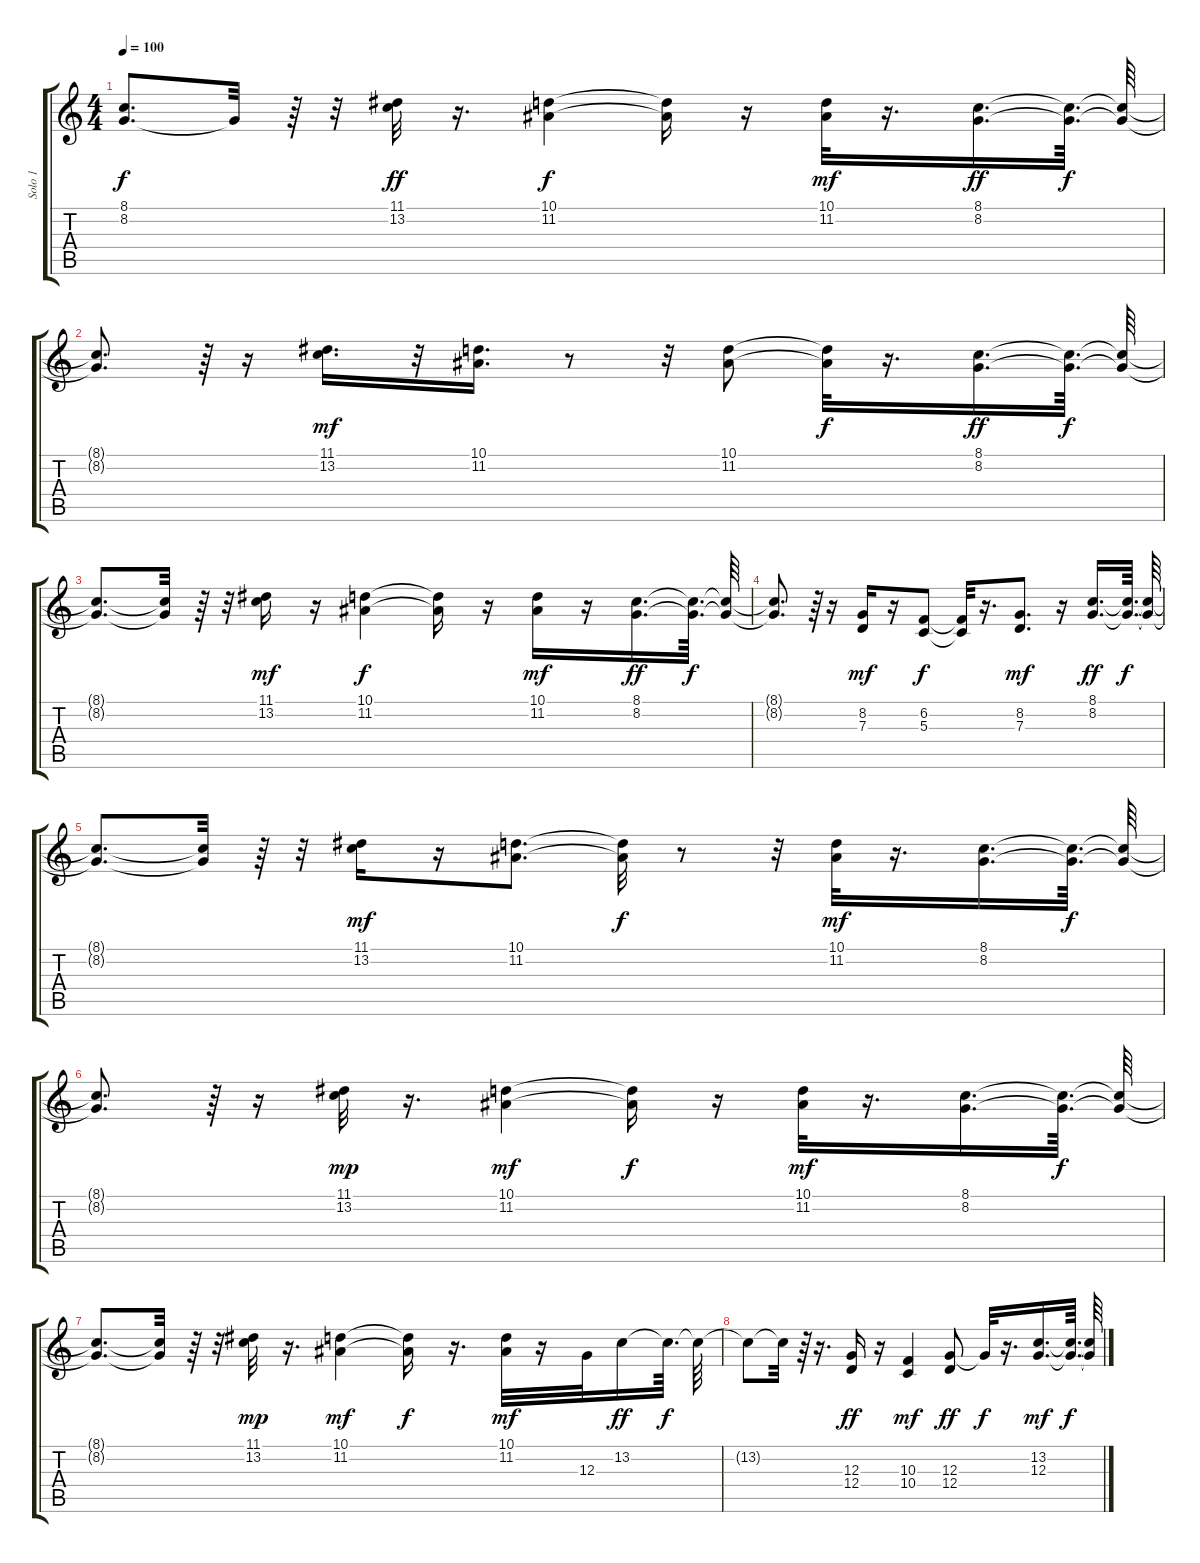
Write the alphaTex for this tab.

\track ("Solo 1" "Solo 1") {instrument lead8bassandlead}
\staff {score tabs}
\tuning (E4 B3 G3 D3 A2 E2) {hide}
\ts (4 4)
\tempo 100
\clef g2
\ks c
(8.1{t} 8.2{t}).8{d dy f} 8.2{t}.32 r.64 r.32 (11.1 13.2).32{dy ff} r.16{d} (10.1 11.2).4{dy f} (10.1{t} 11.2{t}).16 r.16 (10.1 11.2).32{dy mf} r.16{d} (8.1 8.2).16{d dy ff} (8.1{t} 8.2{t}).64{d dy f} (8.1{t} 8.2{t}).64 |
(8.1{t} 8.2{t}).8{d} r.64 r.16 (11.1 13.2).16{d dy mf} r.32 (10.1 11.2).16{d} r.8 r.32 (10.1 11.2).8 (10.1{t} 11.2{t}).32{dy f} r.16{d} (8.1 8.2).16{d dy ff} (8.1{t} 8.2{t}).64{d dy f} (8.1{t} 8.2{t}).64 |
(8.1{t} 8.2{t}).8{d} (8.1{t} 8.2{t}).32 r.64 r.32 (11.1 13.2).16{dy mf} r.16 (10.1 11.2).4{dy f} (10.1{t} 11.2{t}).16 r.16 (10.1 11.2).16{dy mf} r.16 (8.1 8.2).16{d dy ff} (8.1{t} 8.2{t}).64{d dy f} (8.1{t} 8.2{t}).64 |
(8.1{t} 8.2{t}).8{d} r.64 r.16 (8.2 7.3).16{dy mf} r.16 (6.2 5.3).8{dy f} (6.2{t} 5.3{t}).32 r.16{d} (8.2 7.3).8{d dy mf} r.16 (8.1 8.2).16{d dy ff} (8.1{t} 8.2{t}).64{d dy f} (8.1{t} 8.2{t}).64 |
(8.1{t} 8.2{t}).8{d} (8.1{t} 8.2{t}).32 r.64 r.32 (11.1 13.2).16{dy mf} r.16 (10.1 11.2).8{d} (10.1{t} 11.2{t}).32{dy f} r.8 r.32 (10.1 11.2).32{dy mf} r.16{d} (8.1 8.2).16{d} (8.1{t} 8.2{t}).64{d dy f} (8.1{t} 8.2{t}).64 |
(8.1{t} 8.2{t}).8{d} r.64 r.16 (11.1 13.2).32{dy mp} r.16{d} (10.1 11.2).4{dy mf} (10.1{t} 11.2{t}).16{dy f} r.16 (10.1 11.2).32{dy mf} r.16{d} (8.1 8.2).16{d} (8.1{t} 8.2{t}).64{d dy f} (8.1{t} 8.2{t}).64 |
(8.1{t} 8.2{t}).8{d} (8.1{t} 8.2{t}).32 r.64 r.32 (11.1 13.2).32{dy mp} r.16{d} (10.1 11.2).4{dy mf} (10.1{t} 11.2{t}).16{dy f} r.16{d} (10.1 11.2).32{dy mf} r.16 12.3.32 13.2.16{dy ff} 13.2{t}.64{d dy f} 13.2{t}.64 |
13.2{t}.8 13.2{t}.32 r.64 r.16{d} (12.3 12.4).16{dy ff} r.16 (10.3 10.4).4{dy mf} (12.3 12.4).8{dy ff} 12.3{t}.32{dy f} r.16{d} (13.2 12.3).16{d dy mf} (13.2{t} 12.3{t}).64{d dy f} (13.2{t} 12.3{t}).64
